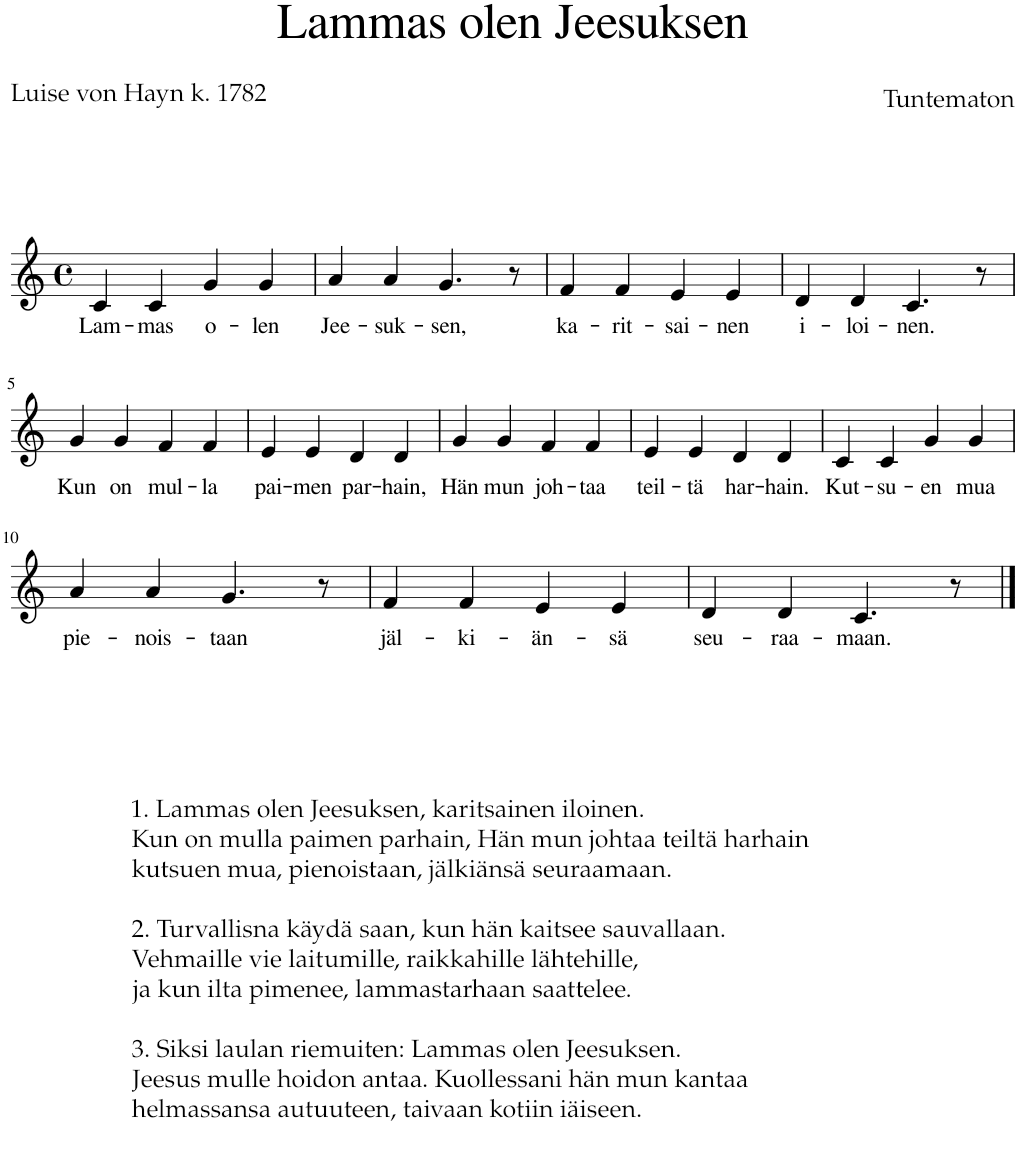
**kern	**text
*part1	*part1
*staff1	*staff1
*I"Staff	*
*clefG2	*
*k[]	*
*M4/4	*
*met(c)	*
=1	=1
!	!LO:LY:b
4c/	Lam-
!	!LO:LY:b
4c/	-mas
!	!LO:LY:b
4g/	o-
!	!LO:LY:b
4g/	-len
=2	=2
!	!LO:LY:b
4a/	Jee-
!	!LO:LY:b
4a/	-suk-
!	!LO:LY:b
4.g/	-sen,
8r	.
=3	=3
!	!LO:LY:b
4f/	ka-
!	!LO:LY:b
4f/	-rit-
!	!LO:LY:b
4e/	-sai-
!	!LO:LY:b
4e/	-nen
=4	=4
!	!LO:LY:b
4d/	i-
!	!LO:LY:b
4d/	-loi-
!	!LO:LY:b
4.c/	-nen.
8r	.
!!LO:LB:g=z
=5	=5
!	!LO:LY:b
4g/	Kun
!	!LO:LY:b
4g/	on
!	!LO:LY:b
4f/	mul-
!	!LO:LY:b
4f/	-la
=6	=6
!	!LO:LY:b
4e/	pai-
!	!LO:LY:b
4e/	-men
!	!LO:LY:b
4d/	par-
!	!LO:LY:b
4d/	-hain,
=7	=7
!	!LO:LY:b
4g/	Hän
!	!LO:LY:b
4g/	mun
!	!LO:LY:b
4f/	joh-
!	!LO:LY:b
4f/	-taa
=8	=8
!	!LO:LY:b
4e/	teil-
!	!LO:LY:b
4e/	-tä
!	!LO:LY:b
4d/	har-
!	!LO:LY:b
4d/	-hain.
=9	=9
!	!LO:LY:b
4c/	Kut-
!	!LO:LY:b
4c/	-su-
!	!LO:LY:b
4g/	-en
!	!LO:LY:b
4g/	mua
!!LO:LB:g=z
=10	=10
!	!LO:LY:b
4a/	pie-
!	!LO:LY:b
4a/	-nois-
!	!LO:LY:b
4.g/	-taan
8r	.
=11	=11
!	!LO:LY:b
4f/	jäl-
!	!LO:LY:b
4f/	-ki-
!	!LO:LY:b
4e/	-än-
!	!LO:LY:b
4e/	-sä
=12	=12
!	!LO:LY:b
4d/	seu-
!	!LO:LY:b
4d/	-raa-
!	!LO:LY:b
4.c/	-maan.
8r	.
==	==
*-	*-
